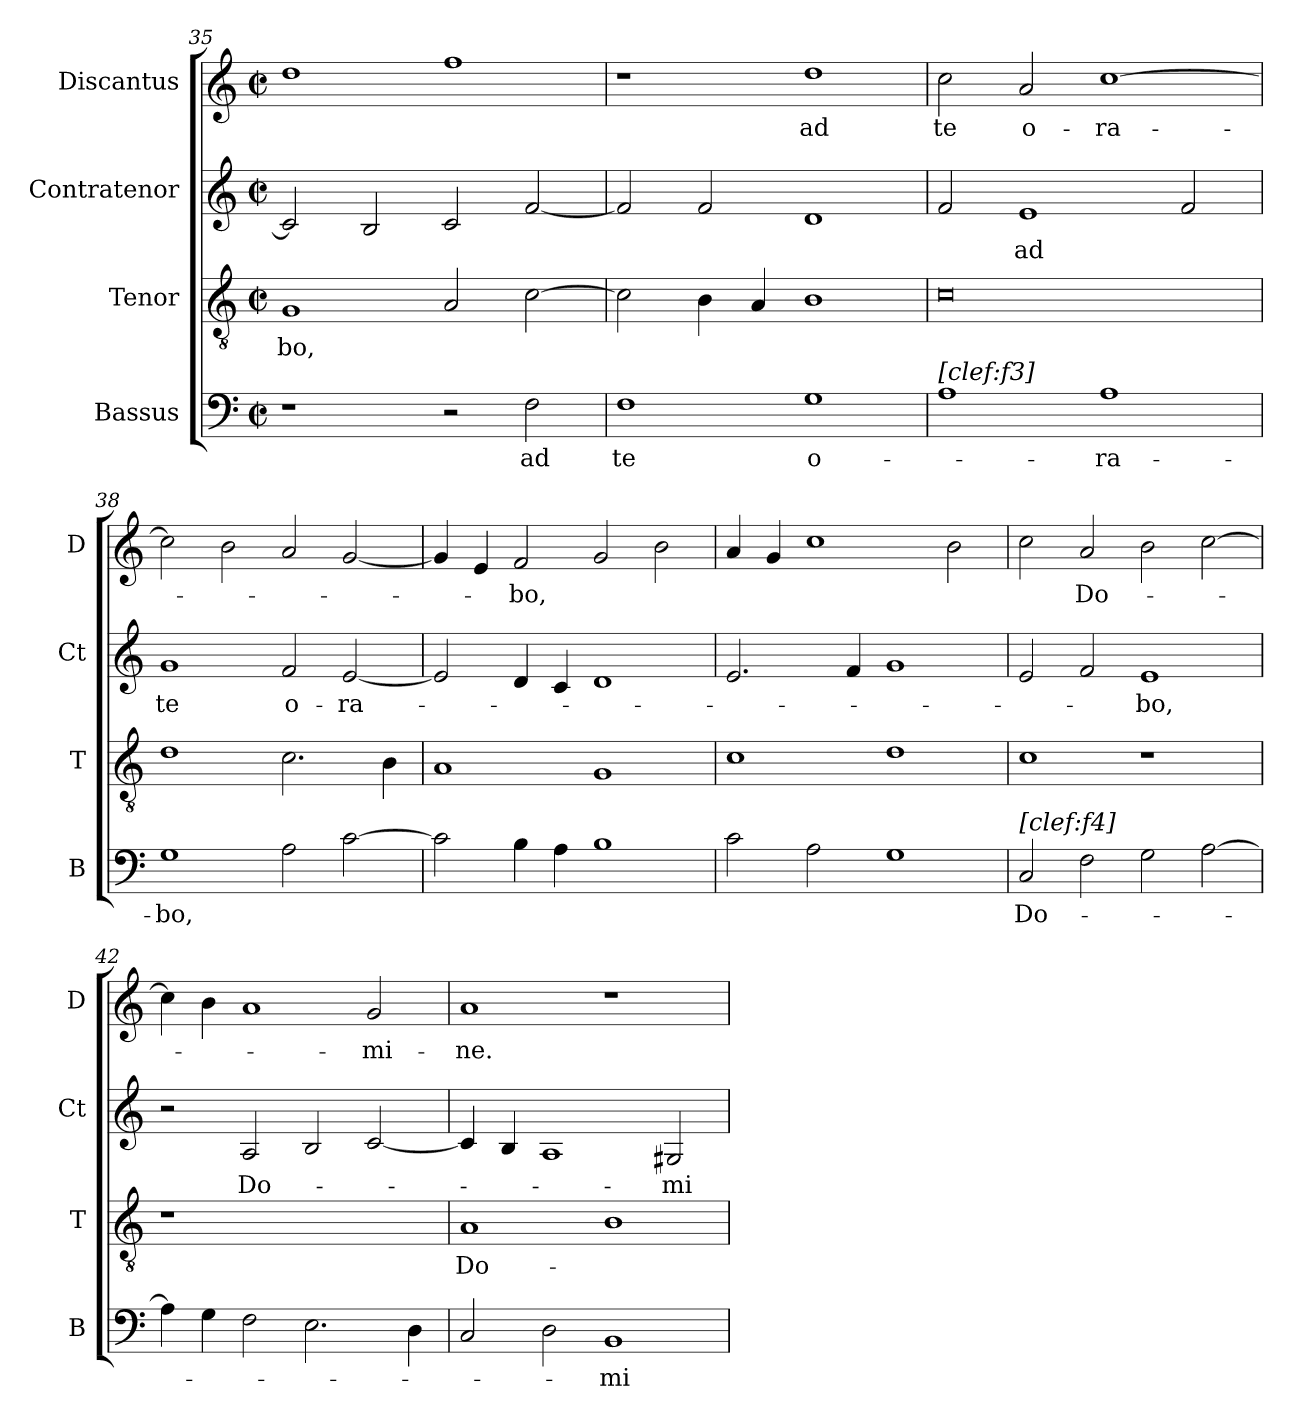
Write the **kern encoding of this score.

**kern	**text	**kern	**text	**kern	**text	**kern	**text
*part4	*part4	*part3	*part3	*part2	*part2	*part1	*part1
*staff4	*staff4	*staff3	*staff3	*staff2	*staff2	*staff1	*staff1
*I"Bassus	*	*I"Tenor	*	*I"Contratenor	*	*I"Discantus	*
*I'B	*	*I'T	*	*I'Ct	*	*I'D	*
*clefF4	*	*clefGv2	*	*clefG2	*	*clefG2	*
*k[]	*	*k[]	*	*k[]	*	*k[]	*
*C:	*	*C:	*	*C:	*	*C:	*
*M2/2	*	*M2/2	*	*M2/2	*	*M2/2	*
*met(c|)	*	*met(c|)	*	*met(c|)	*	*met(c|)	*
=35	=35	=35	=35	=35	=35	=35	=35
!	!	!	!LO:LY:b	!	!	!	!
1r	.	1G	-bo,	2c/]	.	1dd	.
.	.	.	.	2B/	.	.	.
2r	.	2A/	.	2c/	.	1ff	.
!	!LO:LY:b	!	!	!	!	!	!
2F\	ad	[2c\	.	[2f/	.	.	.
=36	=36	=36	=36	=36	=36	=36	=36
!	!LO:LY:b	!	!	!	!	!	!
1F	te	2c\]	.	2f/]	.	1r	.
.	.	4B\	.	2f/	.	.	.
.	.	4A/	.	.	.	.	.
!	!LO:LY:b	!	!	!	!	!	!LO:LY:b
1G	o-	1B	.	1d	.	1dd	ad
=37	=37	=37	=37	=37	=37	=37	=37
!LO:TX:a:t=[clef&colon;f3]	!	!	!	!	!	!	!
!	!	!	!	!	!	!	!LO:LY:b
1A	.	0c	.	2f/	.	2cc\	te
!	!	!	!	!	!LO:LY:b	!	!LO:LY:b
.	.	.	.	1e	ad	2a/	o-
!	!LO:LY:b	!	!	!	!	!	!LO:LY:b
1A	-ra-	.	.	.	.	[1cc	-ra-
.	.	.	.	2f/	.	.	.
!!LO:PB:g=z
=38	=38	=38	=38	=38	=38	=38	=38
!	!LO:LY:b	!	!	!	!LO:LY:b	!	!
1G	-bo,	1d	.	1g	te	2cc\]	.
.	.	.	.	.	.	2b\	.
!	!	!	!	!	!LO:LY:b	!	!
2A\	.	2.c\	.	2f/	o-	2a/	.
!	!	!	!	!	!LO:LY:b	!	!
[2c\	.	.	.	[2e/	-ra-	[2g/	.
.	.	4B\	.	.	.	.	.
=39	=39	=39	=39	=39	=39	=39	=39
2c\]	.	1A	.	2e/]	.	4g/]	.
.	.	.	.	.	.	4e/	.
!	!	!	!	!	!	!	!LO:LY:b
4B\	.	.	.	4d/	.	2f/	-bo,
4A\	.	.	.	4c/	.	.	.
1B	.	1G	.	1d	.	2g/	.
.	.	.	.	.	.	2b\	.
=40	=40	=40	=40	=40	=40	=40	=40
2c\	.	1c	.	2.e/	.	4a/	.
.	.	.	.	.	.	4g/	.
2A\	.	.	.	.	.	1cc	.
.	.	.	.	4f/	.	.	.
1G	.	1d	.	1g	.	.	.
.	.	.	.	.	.	2b\	.
=41	=41	=41	=41	=41	=41	=41	=41
!LO:TX:a:t=[clef&colon;f4]	!	!	!	!	!	!	!
!	!LO:LY:b	!	!	!	!	!	!
2C/	Do-	1c	.	2e/	.	2cc\	.
!	!	!	!	!	!	!	!LO:LY:b
2F\	.	.	.	2f/	.	2a/	Do-
!	!	!	!	!	!LO:LY:b	!	!
2G\	.	1r	.	1e	-bo,	2b\	.
[2A\	.	.	.	.	.	[2cc\	.
=42	=42	=42	=42	=42	=42	=42	=42
4A\]	.	1r	.	2r	.	4cc\]	.
4G\	.	.	.	.	.	4b\	.
!	!	!	!	!	!LO:LY:b	!	!
2F\	.	.	.	2A/	Do-	1a	.
2.E\	.	1ryy	.	2B/	.	.	.
!	!	!	!	!	!	!	!LO:LY:b
.	.	.	.	[2c/	.	2g/	-mi-
4D\	.	.	.	.	.	.	.
=43	=43	=43	=43	=43	=43	=43	=43
!	!	!	!LO:LY:b	!	!	!	!LO:LY:b
2C/	.	1A	Do-	4c/]	.	1a	-ne.
.	.	.	.	4B/	.	.	.
2D\	.	.	.	1A	.	.	.
!	!LO:LY:b	!	!	!	!	!	!
1BB	-mi-	1B	.	.	.	1r	.
!	!	!	!	!	!LO:LY:b	!	!
.	.	.	.	2G#X/	-mi-	.	.
=	=	=	=	=	=	=	=
*-	*-	*-	*-	*-	*-	*-	*-
